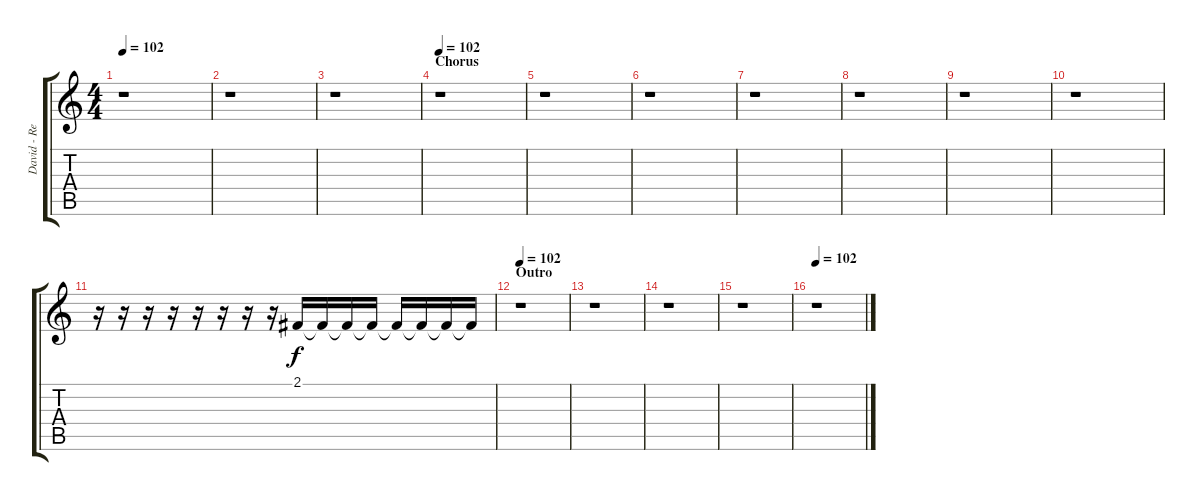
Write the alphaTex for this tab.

\track ("David - Reverse cymbal" "David - Re") {instrument reversecymbal}
\staff {score tabs}
\tuning (E4 B3 G3 D3 A2 E2) {hide}
\ts (4 4)
\tempo 102
\clef g2
\ks c
r.1{dy f} |
r.1 |
r.1 |
\section ("" "Chorus")
\tempo 102
r.1 |
r.1 |
r.1 |
r.1 |
r.1 |
r.1 |
r.1 |
r.16 r.16 r.16 r.16 r.16 r.16 r.16 r.16 2.1.16 2.1{t}.16 2.1{t}.16 2.1{t}.16 2.1{t}.16 2.1{t}.16 2.1{t}.16 2.1{t}.16 |
\section ("" "Outro")
\tempo 102
r.1 |
r.1 |
r.1 |
r.1 |
\tempo 102
r.1
